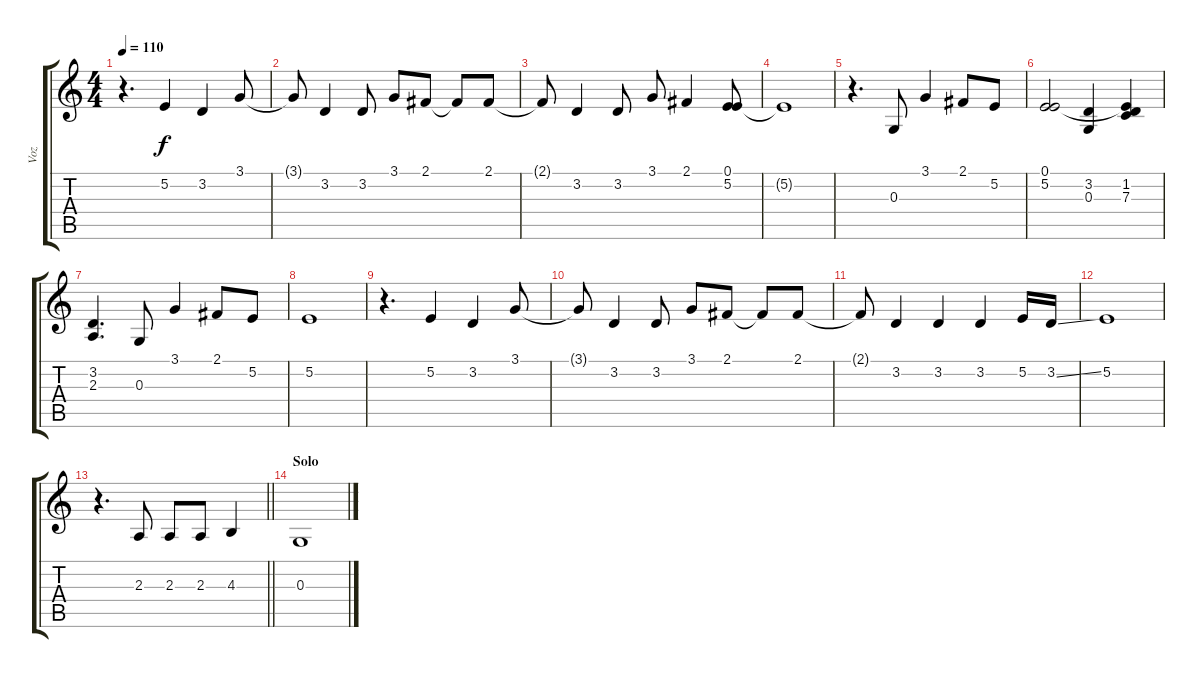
\track ("Voz" "Voz") {instrument electricgrandpiano}
\staff {score tabs}
\tuning (E4 B3 G3 D3 A2 E2) {hide}
\ts (4 4)
\tempo 110
\clef g2
\ks c
r.4{d dy f} 5.2.4 3.2.4 3.1.8 |
3.1{t}.8 3.2.4 3.2.8 3.1.8 2.1.8 2.1{t}.8 2.1.8 |
2.1{t}.8 3.2.4 3.2.8 3.1.8 2.1.4 (0.1 5.2).8 |
5.2{t}.1 |
r.4{d} 0.3.8 3.1.4 2.1.8 5.2.8 |
(0.1 5.2).2 (3.2 0.3).4 (0.1{t} 1.2 7.3).4 |
(3.2 2.3).4{d} 0.3.8 3.1.4 2.1.8 5.2.8 |
5.2.1 |
r.4{d} 5.2.4 3.2.4 3.1.8 |
3.1{t}.8 3.2.4 3.2.8 3.1.8 2.1.8 2.1{t}.8 2.1.8 |
2.1{t}.8 3.2.4 3.2.4 3.2.4 5.2.16 3.2{ss}.16 |
5.2.1 |
\barLineRight lightlight
r.4{d} 2.3.8 2.3.8 2.3.8 4.3.4 |
\section ("" "Solo ")
0.3.1
